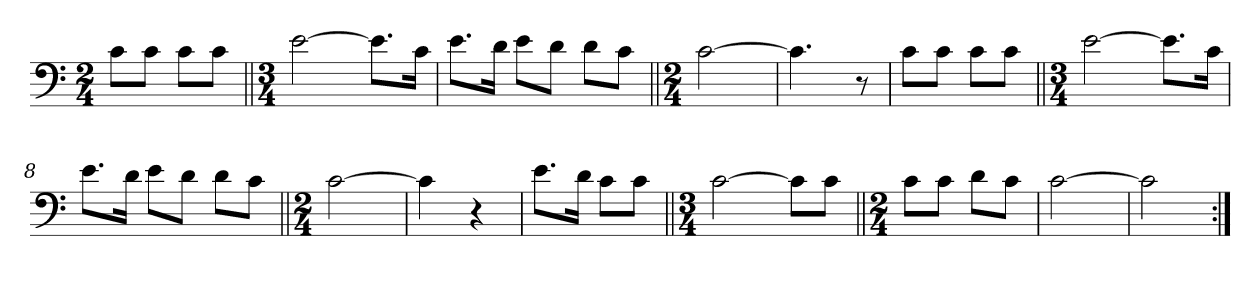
**kern
*part1
*staff1
*clefF4
*k[]
*M2/4
=1
8c\L
8c\J
8c\L
8c\J
=2||
*M3/4
[2e\
8.e\L]
16c\Jk
=3
8.e\L
16d\Jk
8e\L
8d\J
8d\L
8c\J
=4||
*M2/4
[2c\
=5
4.c\]
8r
=6
8c\L
8c\J
8c\L
8c\J
=7||
*M3/4
[2e\
8.e\L]
16c\Jk
=8
8.e\L
16d\Jk
8e\L
8d\J
8d\L
8c\J
=9||
*M2/4
[2c\
=10
4c\]
4r
=11
8.e\L
16d\Jk
8c\L
8c\J
=12||
*M3/4
[2c\
8c\L]
8c\J
=13||
*M2/4
8c\L
8c\J
8d\L
8c\J
=14
[2c\
=15
2c\]
=:|!
*-
